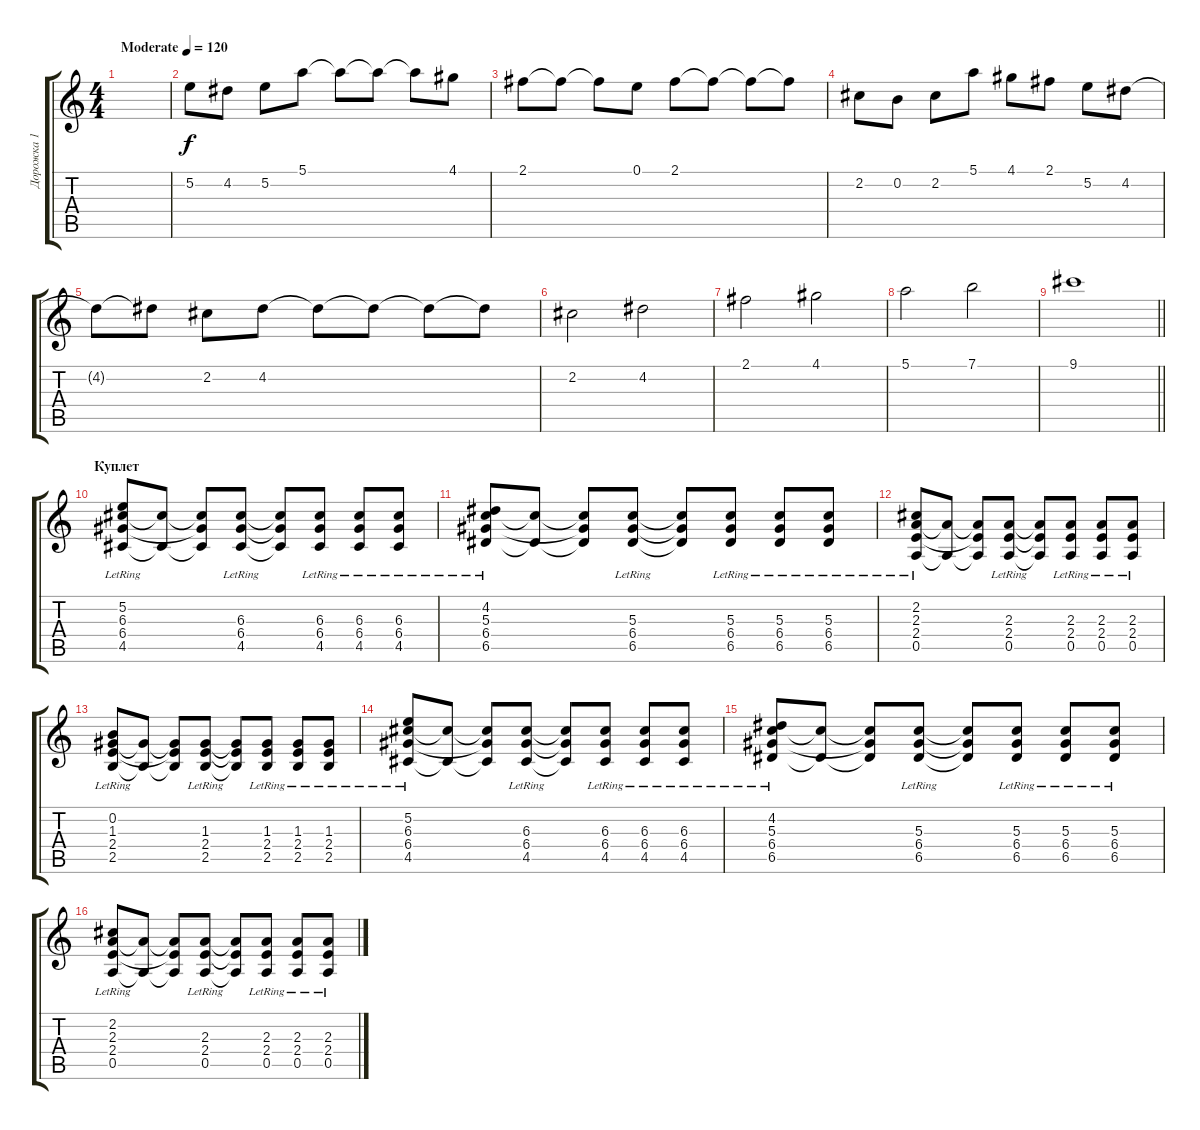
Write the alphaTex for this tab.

\track ("Дорожка 1" "Дорожка 1") {instrument acousticguitarsteel}
\staff {score tabs}
\tuning (E4 B3 G3 D3 A2 D2) {hide}
\ts (4 4)
\tempo (120 "Moderate")
\clef g2
\ks c
|
5.2.8 4.2.8 5.2.8 5.1.8 5.1{t}.8 5.1{t}.8 5.1{t}.8 4.1.8 |
2.1.8 2.1{t}.8 2.1{t}.8 0.1.8 2.1.8 2.1{t}.8 2.1{t}.8 2.1{t}.8 |
2.2.8 0.2.8 2.2.8 5.1.8 4.1.8 2.1.8 5.2.8 4.2.8 |
4.2{t}.8 4.2{t}.8 2.2.8 4.2.8 4.2{t}.8 4.2{t}.8 4.2{t}.8 4.2{t}.8 |
2.2.2 4.2.2 |
2.1.2 4.1.2 |
5.1.2 7.1.2 |
\barLineRight lightlight
9.1.1 |
\section ("" "Куплет")
(5.2{lr} 6.3{lr} 6.4{lr} 4.5{lr}).8 (6.3{t} 4.5{t}).8 (6.3{t} 6.4{t} 4.5{t}).8 (6.3{lr} 6.4{lr} 4.5{lr}).8 (6.3{t} 6.4{t} 4.5{t}).8 (6.3{lr} 6.4{lr} 4.5{lr}).8 (6.3{lr} 6.4{lr} 4.5{lr}).8 (6.3{lr} 6.4{lr} 4.5{lr}).8 |
(4.2{lr} 5.3{lr} 6.4{lr} 6.5{lr}).8 (5.3{t} 6.5{t}).8 (5.3{t} 6.4{t} 6.5{t}).8 (5.3{lr} 6.4{lr} 6.5{lr}).8 (5.3{t} 6.4{t} 6.5{t}).8 (5.3{lr} 6.4{lr} 6.5{lr}).8 (5.3{lr} 6.4{lr} 6.5{lr}).8 (5.3{lr} 6.4{lr} 6.5{lr}).8 |
(2.2{lr} 2.3{lr} 2.4{lr} 0.5{lr}).8 (2.3{t} 0.5{t}).8 (2.3{t} 2.4{t} 0.5{t}).8 (2.3{lr} 2.4{lr} 0.5{lr}).8 (2.3{t} 2.4{t} 0.5{t}).8 (2.3{lr} 2.4{lr} 0.5{lr}).8 (2.3{lr} 2.4{lr} 0.5{lr}).8 (2.3{lr} 2.4{lr} 0.5{lr}).8 |
(0.2{lr} 1.3{lr} 2.4{lr} 2.5{lr}).8 (1.3{t} 2.5{t}).8 (1.3{t} 2.4{t} 2.5{t}).8 (1.3{lr} 2.4{lr} 2.5{lr}).8 (1.3{t} 2.4{t} 2.5{t}).8 (1.3{lr} 2.4{lr} 2.5{lr}).8 (1.3{lr} 2.4{lr} 2.5{lr}).8 (1.3{lr} 2.4{lr} 2.5{lr}).8 |
(5.2{lr} 6.3{lr} 6.4{lr} 4.5{lr}).8 (6.3{t} 4.5{t}).8 (6.3{t} 6.4{t} 4.5{t}).8 (6.3{lr} 6.4{lr} 4.5{lr}).8 (6.3{t} 6.4{t} 4.5{t}).8 (6.3{lr} 6.4{lr} 4.5{lr}).8 (6.3{lr} 6.4{lr} 4.5{lr}).8 (6.3{lr} 6.4{lr} 4.5{lr}).8 |
(4.2{lr} 5.3{lr} 6.4{lr} 6.5{lr}).8 (5.3{t} 6.5{t}).8 (5.3{t} 6.4{t} 6.5{t}).8 (5.3{lr} 6.4{lr} 6.5{lr}).8 (5.3{t} 6.4{t} 6.5{t}).8 (5.3{lr} 6.4{lr} 6.5{lr}).8 (5.3{lr} 6.4{lr} 6.5{lr}).8 (5.3{lr} 6.4{lr} 6.5{lr}).8 |
(2.2{lr} 2.3{lr} 2.4{lr} 0.5{lr}).8 (2.3{t} 0.5{t}).8 (2.3{t} 2.4{t} 0.5{t}).8 (2.3{lr} 2.4{lr} 0.5{lr}).8 (2.3{t} 2.4{t} 0.5{t}).8 (2.3{lr} 2.4{lr} 0.5{lr}).8 (2.3{lr} 2.4{lr} 0.5{lr}).8 (2.3{lr} 2.4{lr} 0.5{lr}).8
